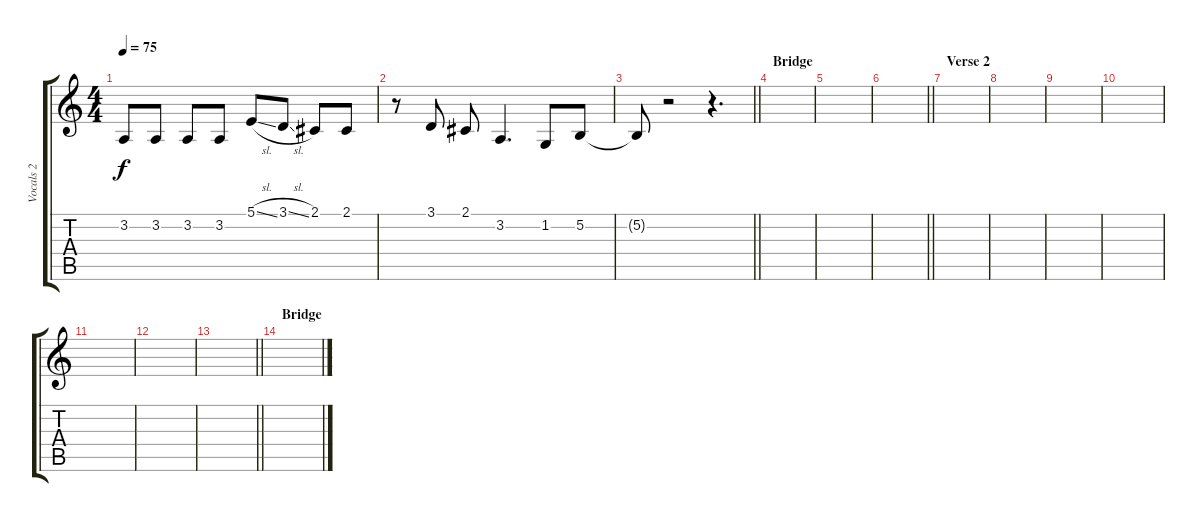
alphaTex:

\track ("Vocals 2" "Vocals 2") {mute instrument lead2sawtooth}
\staff {score tabs}
\tuning (B3 Gb3 D3 A2 E2 B1) {hide}
\ts (4 4)
\tempo 75
\clef g2
\ks c
3.2.8{dy f} 3.2.8 3.2.8 3.2.8 5.1{sl}.8 3.1{sl}.8 2.1.8 2.1.8 |
r.8 3.1.8 2.1.8 3.2.4{d} 1.2.8 5.2.8 |
\barLineRight lightlight
5.2{t}.8 r.2 r.4{d} |
\section ("" "Bridge")
|
|
\barLineRight lightlight
|
\section ("" "Verse 2")
|
|
|
|
|
|
\barLineRight lightlight
|
\section ("" "Bridge")
